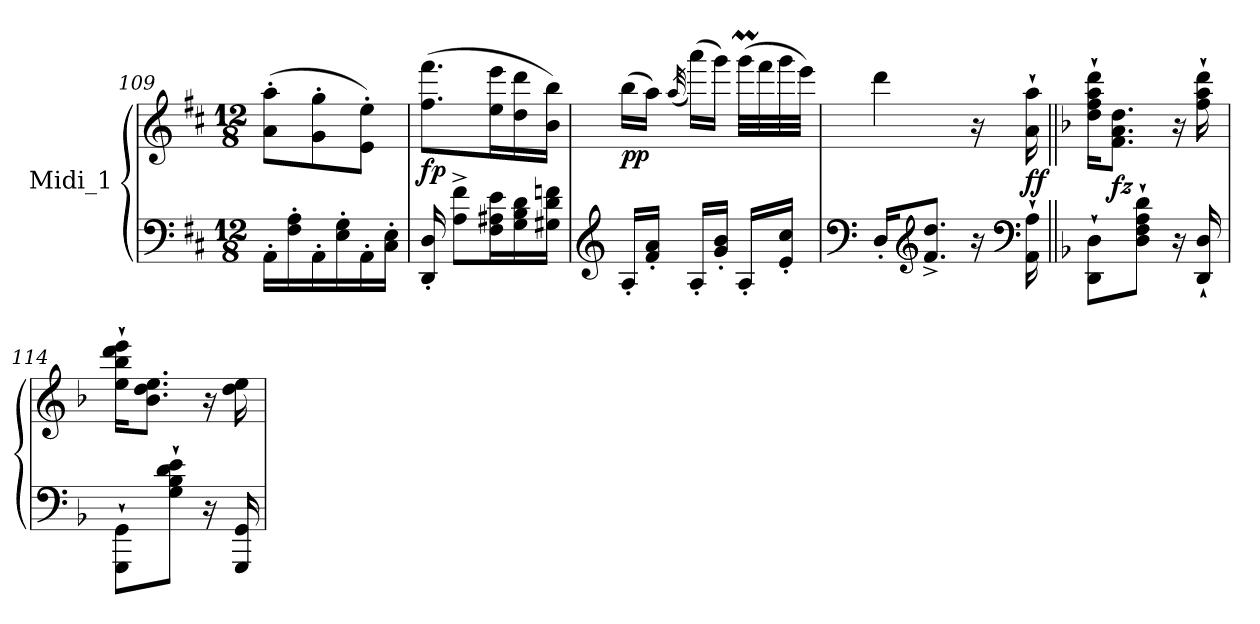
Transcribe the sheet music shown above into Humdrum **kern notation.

**kern	**kern	**dynam
*part1	*part1	*part1
*staff2	*staff1	*staff1/2
*I"Midi_1	*	*
*clefF4	*clefG2	*
*k[f#c#]	*k[f#c#]	*
*D:	*D:	*
*M12/8	*M12/8	*
=109	=109	=109
*^	*	*
16AA'\LL	4ryy	(>8a\' 8aa\'L	.
16F#\' 16A\'	.	.	.
16AA'\	.	8g\' 8gg\'	.
16E\' 16G\'	.	.	.
16AA'\	8ryy	8e\' 8ee\'J)	.
16C#\' 16E\'JJ	.	.	.
=110	=110	=110	=110
!	!	!	!LO:DY:b
16DD/' 16D/'	4ryy	(>8.ff#\ 8.fff#\L	fp
8A\^ 8f#\^L	.	.	.
16F#\ 16A#X\ 16e\L	.	16ee\ 16eee\L	.
16G\ 16B\ 16d\	8ryy	16dd\ 16ddd\	.
16G#X\ 16d\ 16fn\JJ	.	16b\ 16bb\JJ)	.
!!LO:LB:g=z
=111	=111	=111	=111
*clefG2	*	*	*
!	!	!	!LO:DY:b
16A'/LL	4ryy	(>16bb\LL	pp
16f#i/' 16a/'JJ	.	16aa\JJ)	.
.	.	(32qaa/	.
16A'/LL	.	(>16aaa\LL)	.
16g/' 16b/'JJ	.	16ggg\JJ)	.
16A'/LL	8ryy	(>32gggM\LLL	.
.	.	32fff#\	.
16e/' 16cc#/'JJ	.	32ggg\	.
.	.	32eee\JJJ)	.
=112	=112	=112	=112
*clefF4	*	*	*
16D'/KL	16ryy	4ddd\	.
*clefG2	*	*	*
8.f#/^ 8.dd/^J	4ryy	.	.
16r	.	16r	.
*clefF4	*	*	*
!	!	!	!LO:DY:b
16AA\` 16A\`	16ryy	16a\` 16aa\`	ff
*v	*v	*	*
!!LO:LB:g=z
=113||	=113||	=113||
*k[b-]	*k[b-]	*
*F:	*F:	*
*	*MM75	*
*	*^	*
8DD\` 8D\`L	16dd\` 16ff\` 16aa\` 16ddd\`KL	4ryy	.
!	!	!	!LO:DY:b
.	8.f\ 8.a\ 8.dd\J	.	fz
8D\` 8F\` 8A\` 8d\`J	.	.	.
16r	16r	8ryy	.
16DD/` 16D/`	16ff\` 16aa\` 16ddd\`	.	.
=114	=114	=114	=114
8GGG\` 8GG\`L	16ee\` 16bb-\` 16ddd\` 16eee\`KL	4ryy	.
.	8.b-\ 8.dd\ 8.ee\J	.	.
8G\` 8B-\` 8d\` 8e\`J	.	.	.
16r	16r	8ryy	.
16GGG/ 16GG/	16dd\ 16ee\	.	.
*	*v	*v	*
=	=	=
*-	*-	*-
